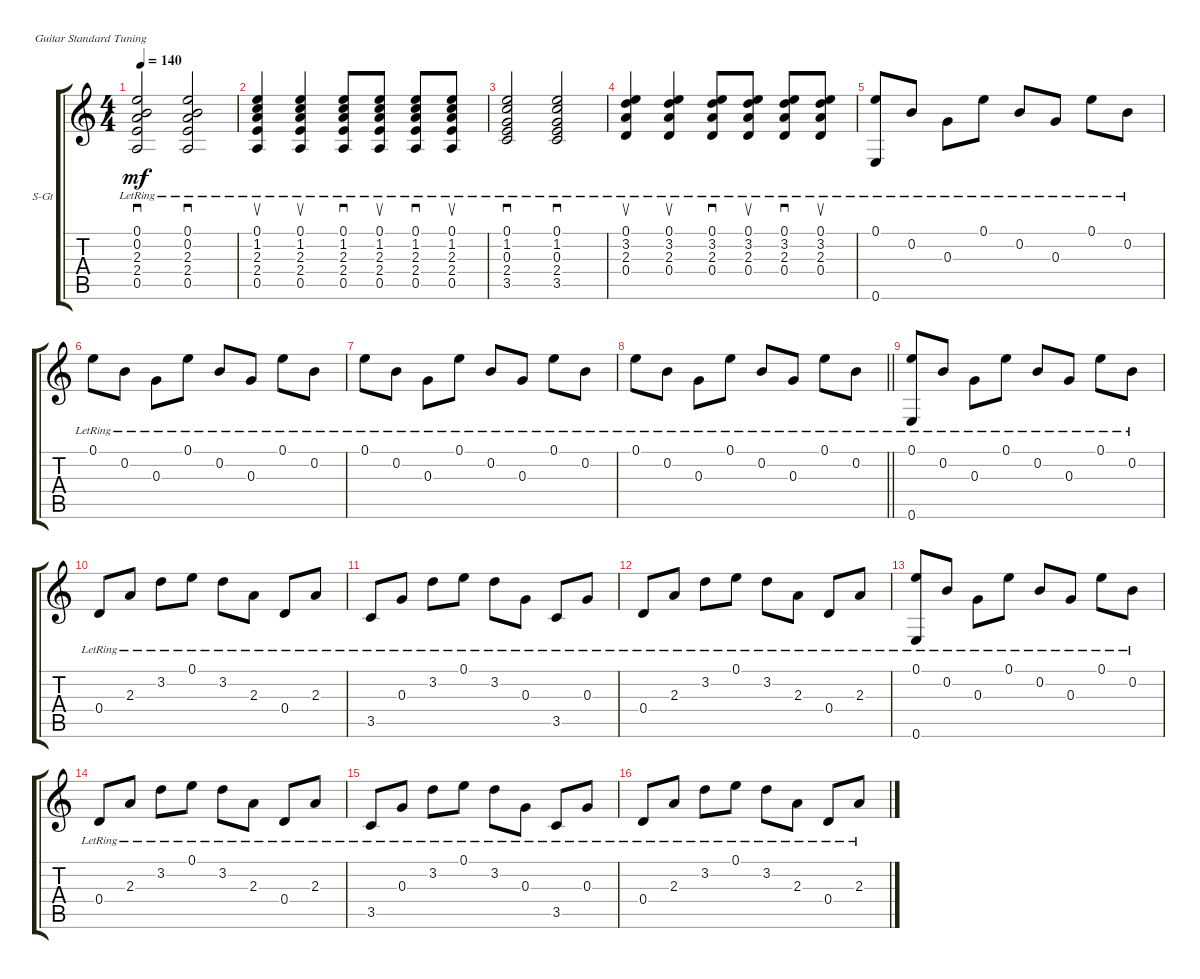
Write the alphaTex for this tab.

\defaultSystemsLayout 4
\bracketExtendMode groupsimilarinstruments
\firstSystemTrackNameOrientation horizontal
\otherSystemsTrackNameOrientation horizontal
\track ("Steel Guitar" "S-Gt") {instrument acousticguitarsteel}
\staff {score tabs}
\tuning (E4 B3 G3 D3 A2 E2)
\ts (4 4)
\tempo 140
\clef g2
\ks c
(0.5{lr} 2.4{lr} 2.3{lr} 0.2{lr} 0.1{lr}).2{sd dy mf} (0.5{lr} 2.4{lr} 2.3{lr} 0.2{lr} 0.1{lr}).2{sd} |
(0.5{lr} 2.4{lr} 2.3{lr} 1.2{lr} 0.1{lr}).4{su} (0.5{lr} 2.4{lr} 2.3{lr} 1.2{lr} 0.1{lr}).4{su} (0.5{lr} 2.4{lr} 2.3{lr} 1.2{lr} 0.1{lr}).8{sd} (0.5{lr} 2.4{lr} 2.3{lr} 1.2{lr} 0.1{lr}).8{su} (0.5{lr} 2.4{lr} 2.3{lr} 1.2{lr} 0.1{lr}).8{sd} (0.5{lr} 2.4{lr} 2.3{lr} 1.2{lr} 0.1{lr}).8{su} |
(3.5{lr} 2.4{lr} 0.3{lr} 1.2{lr} 0.1{lr}).2{sd} (3.5{lr} 2.4{lr} 0.3{lr} 1.2{lr} 0.1{lr}).2{sd} |
(0.4{lr} 2.3{lr} 3.2{lr} 0.1{lr}).4{su} (0.4{lr} 2.3{lr} 3.2{lr} 0.1{lr}).4{su} (0.4{lr} 2.3{lr} 3.2{lr} 0.1{lr}).8{sd} (0.4{lr} 2.3{lr} 3.2{lr} 0.1{lr}).8{su} (0.4{lr} 2.3{lr} 3.2{lr} 0.1{lr}).8{sd} (0.4{lr} 2.3{lr} 3.2{lr} 0.1{lr}).8{su} |
(0.6{lr} 0.1{lr}).8 0.2{lr}.8 0.3{lr}.8 0.1{lr}.8 0.2{lr}.8 0.3{lr}.8 0.1{lr}.8 0.2{lr}.8 |
0.1{lr}.8 0.2{lr}.8 0.3{lr}.8 0.1{lr}.8 0.2{lr}.8 0.3{lr}.8 0.1{lr}.8 0.2{lr}.8 |
0.1{lr}.8 0.2{lr}.8 0.3{lr}.8 0.1{lr}.8 0.2{lr}.8 0.3{lr}.8 0.1{lr}.8 0.2{lr}.8 |
\barLineRight lightlight
0.1{lr}.8 0.2{lr}.8 0.3{lr}.8 0.1{lr}.8 0.2{lr}.8 0.3{lr}.8 0.1{lr}.8 0.2{lr}.8 |
(0.1{lr} 0.6{lr}).8 0.2{lr}.8 0.3{lr}.8 0.1{lr}.8 0.2{lr}.8 0.3{lr}.8 0.1{lr}.8 0.2{lr}.8 |
0.4{lr}.8 2.3{lr}.8 3.2{lr}.8 0.1{lr}.8 3.2{lr}.8 2.3{lr}.8 0.4{lr}.8 2.3{lr}.8 |
3.5{lr}.8 0.3{lr}.8 3.2{lr}.8 0.1{lr}.8 3.2{lr}.8 0.3{lr}.8 3.5{lr}.8 0.3{lr}.8 |
0.4{lr}.8 2.3{lr}.8 3.2{lr}.8 0.1{lr}.8 3.2{lr}.8 2.3{lr}.8 0.4{lr}.8 2.3{lr}.8 |
(0.1{lr} 0.6{lr}).8 0.2{lr}.8 0.3{lr}.8 0.1{lr}.8 0.2{lr}.8 0.3{lr}.8 0.1{lr}.8 0.2{lr}.8 |
0.4{lr}.8 2.3{lr}.8 3.2{lr}.8 0.1{lr}.8 3.2{lr}.8 2.3{lr}.8 0.4{lr}.8 2.3{lr}.8 |
3.5{lr}.8 0.3{lr}.8 3.2{lr}.8 0.1{lr}.8 3.2{lr}.8 0.3{lr}.8 3.5{lr}.8 0.3{lr}.8 |
0.4{lr}.8 2.3{lr}.8 3.2{lr}.8 0.1{lr}.8 3.2{lr}.8 2.3{lr}.8 0.4{lr}.8 2.3{lr}.8
